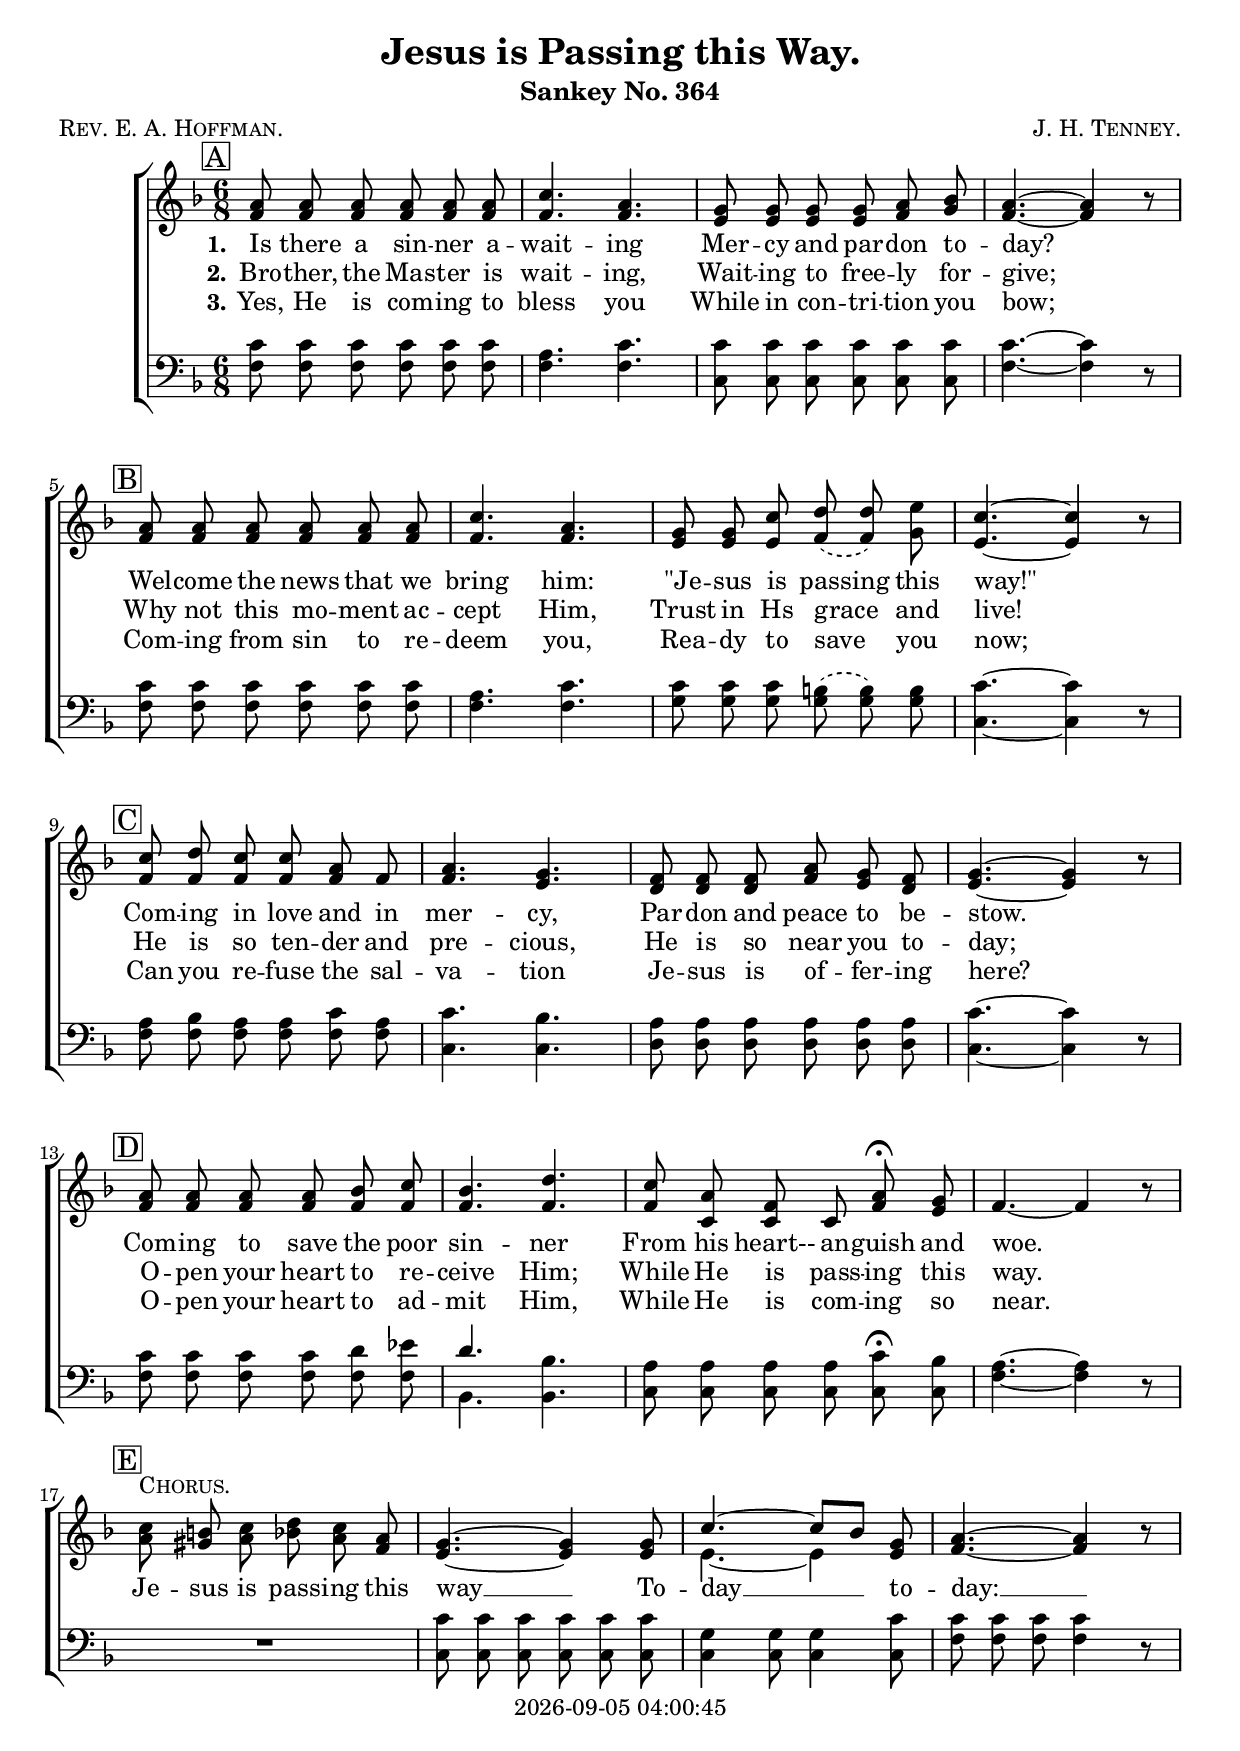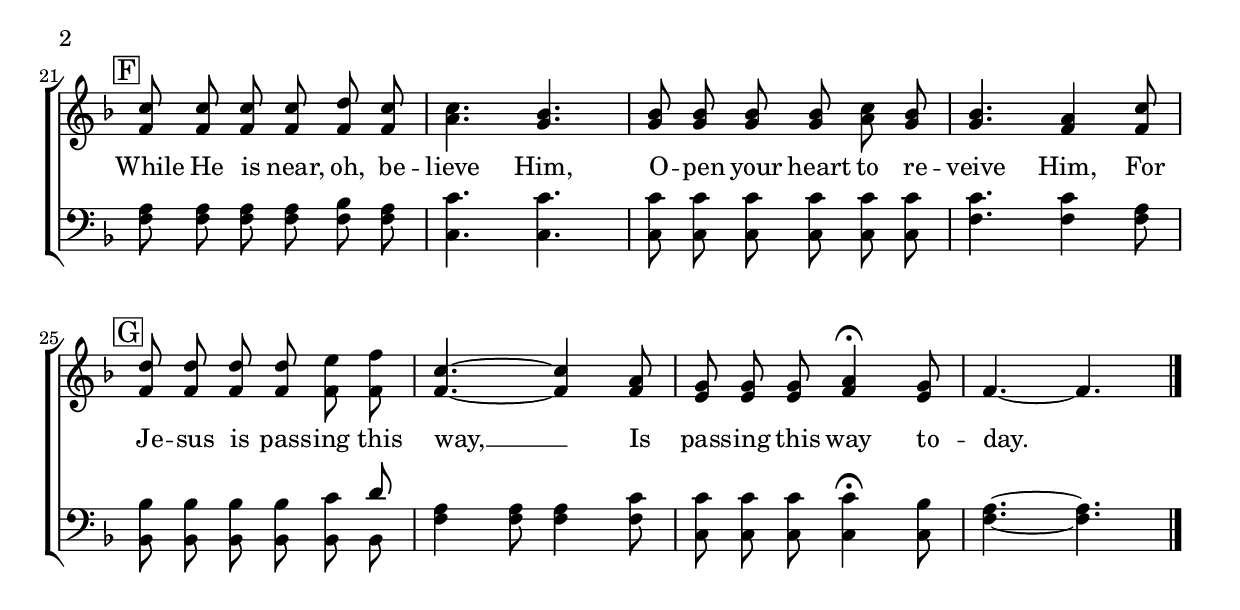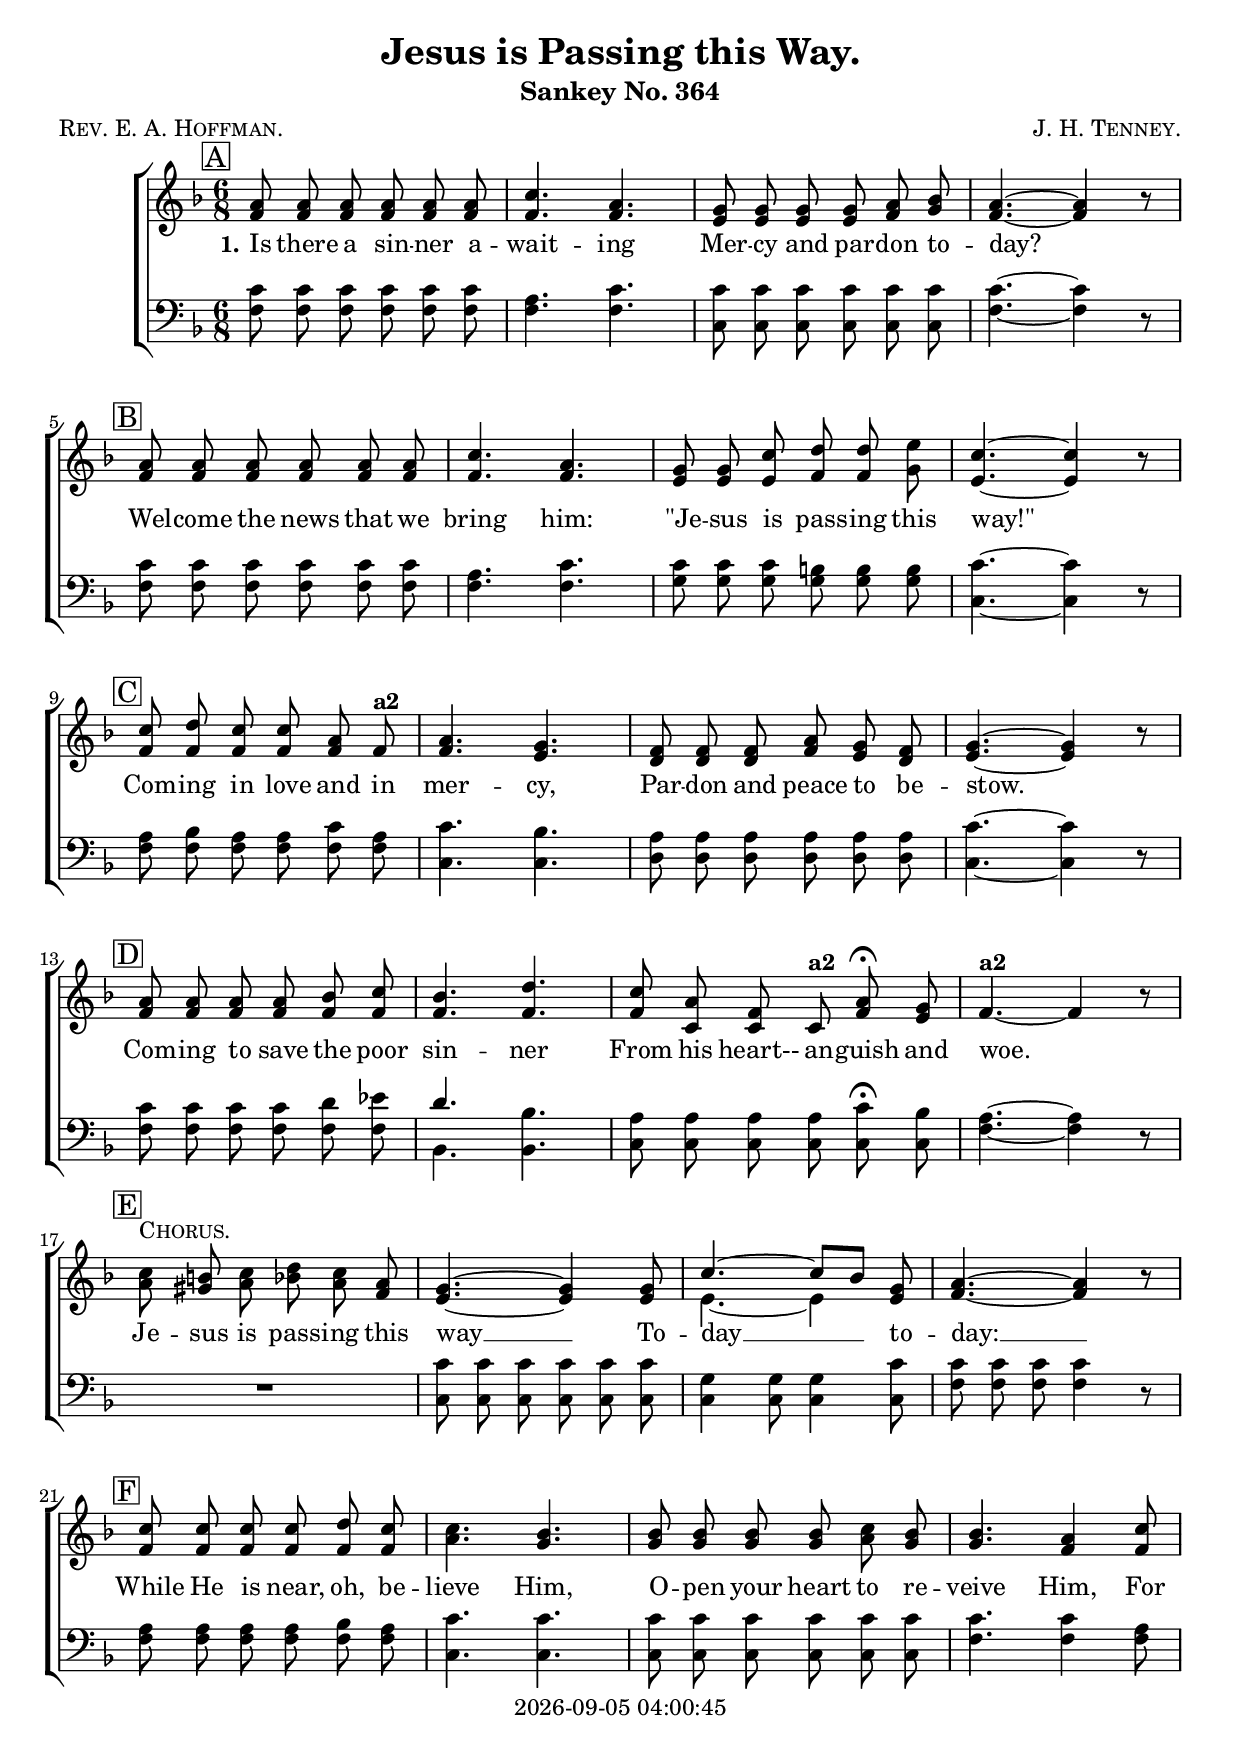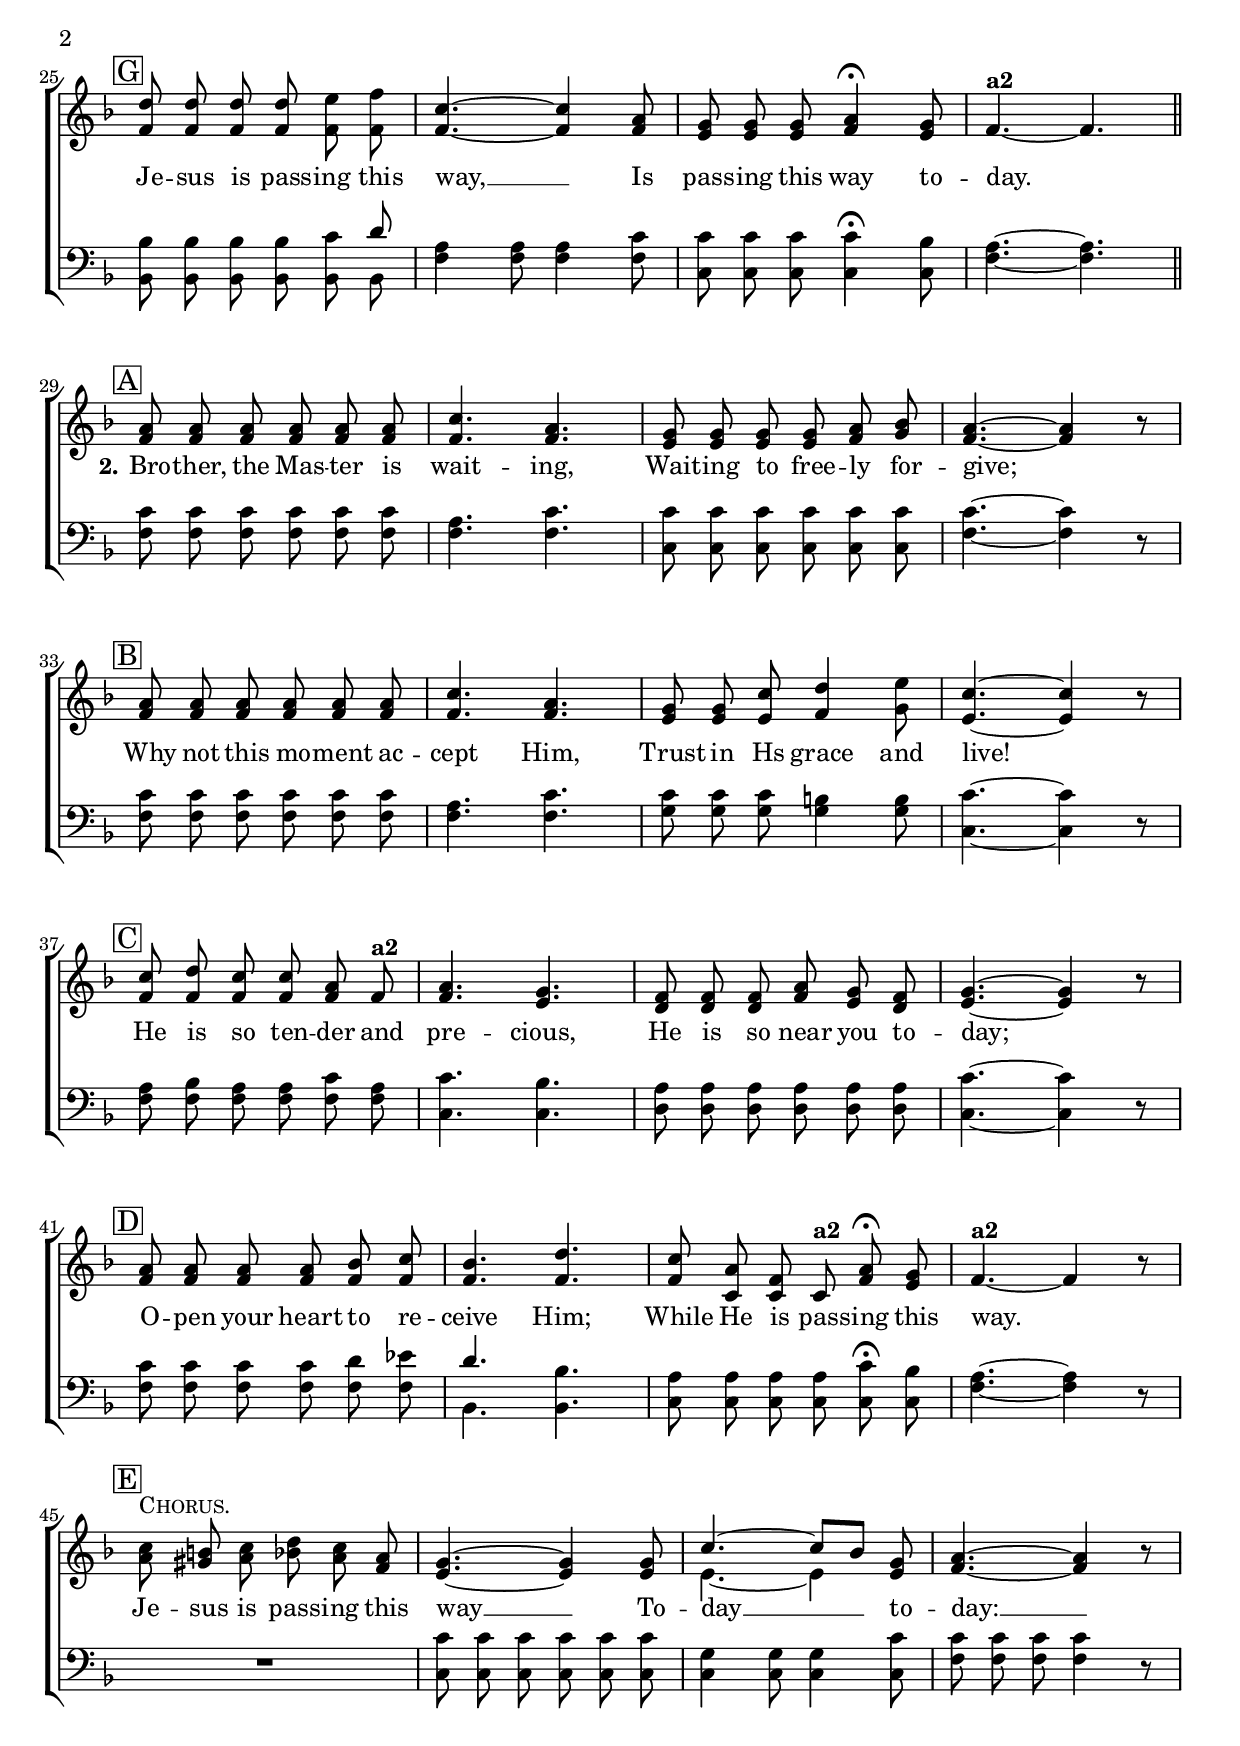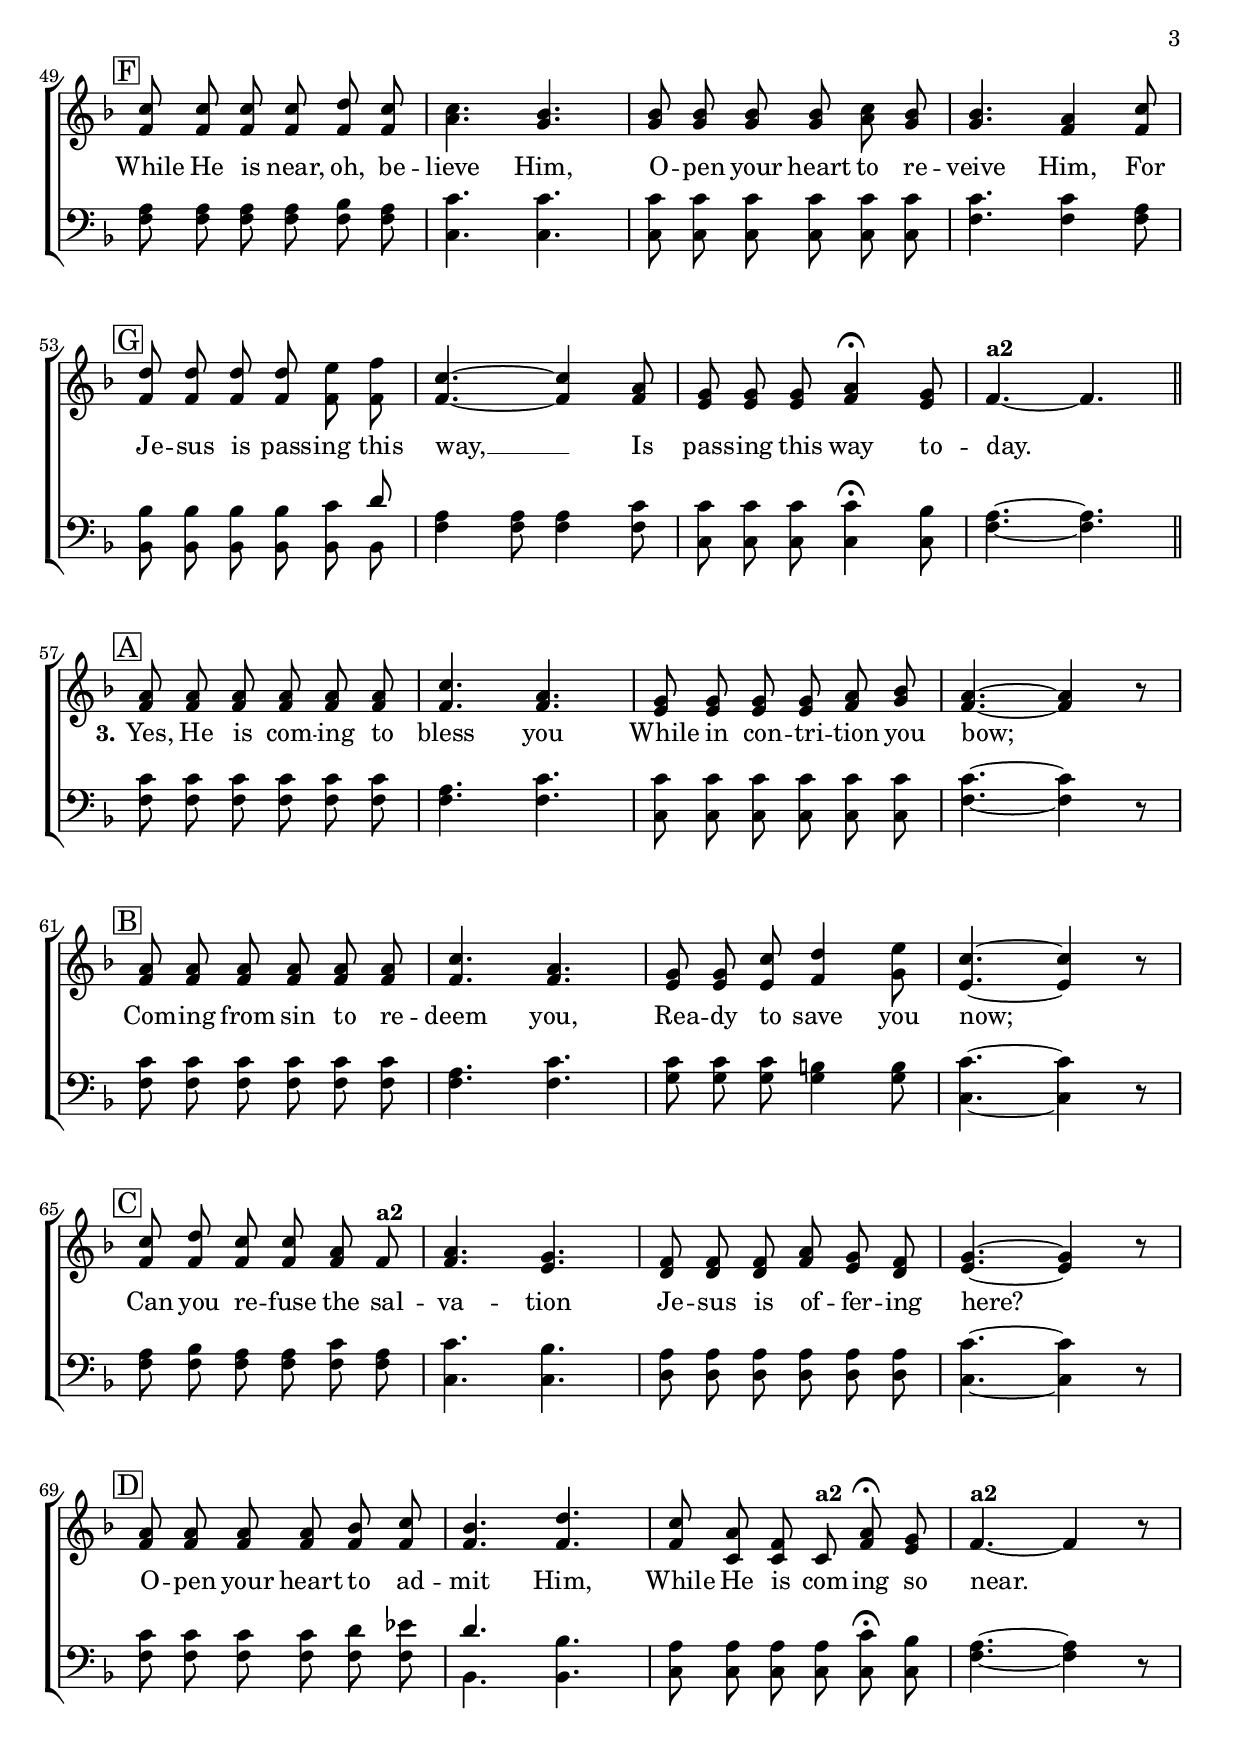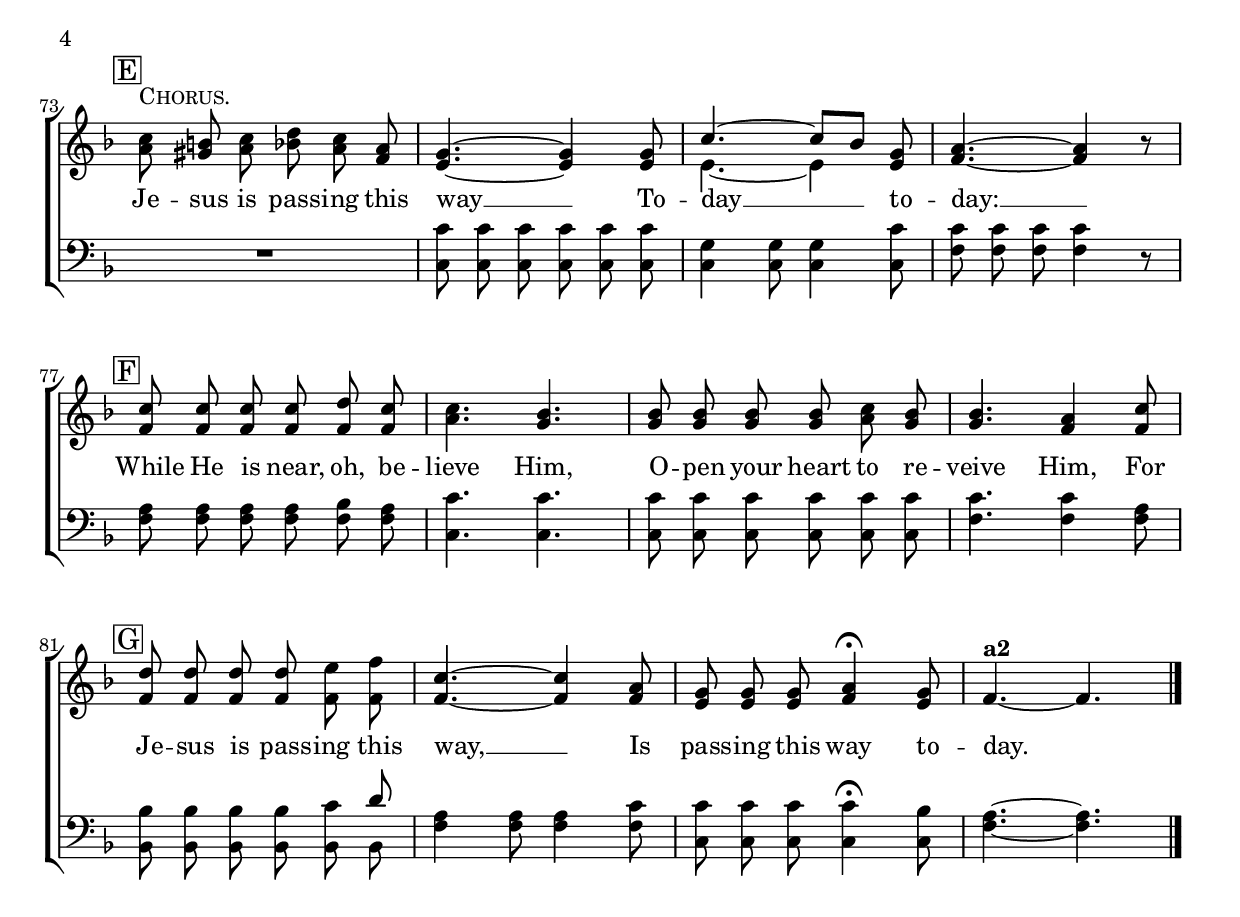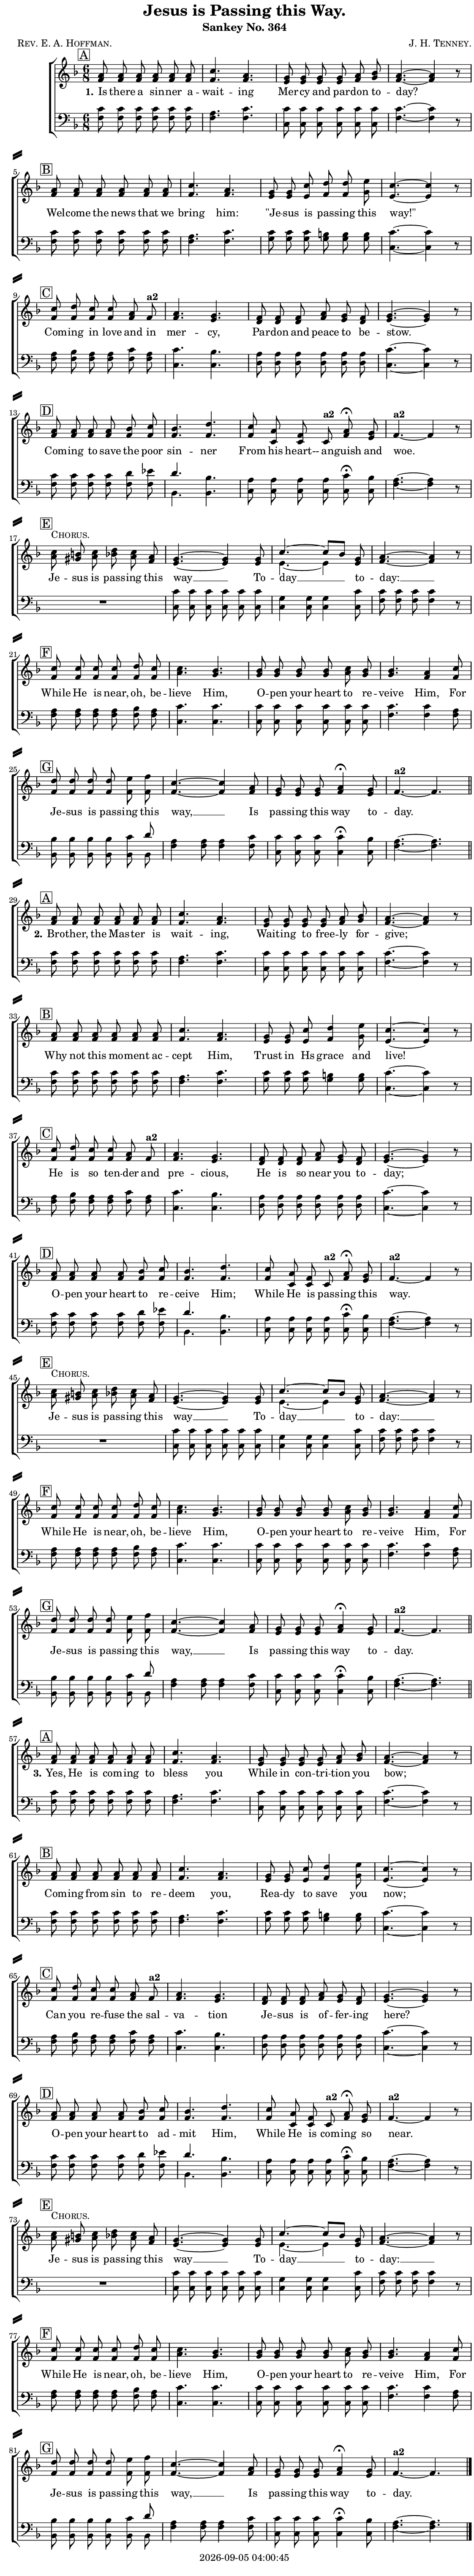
\version "2.22.1"

\include "articulate.ly"

today = #(strftime "%Y-%m-%d %H:%M:%S" (localtime (current-time)))

\header {
% centered at top
%  dedication  = "dedication"
  title       = "Jesus is Passing this Way."
  subtitle    = "Sankey No. 364"
%  subsubtitle = "Sankey 880 No. "
%  instrument  = "instrument"
  
% arrangement of following lines:
%
%  poet    composer
%  meter   arranger
%  piece       opus

  composer    = \markup\smallCaps "J. H. Tenney."
%  arranger    = "arranger"
%  opus        = "opus"

  poet        = \markup\smallCaps "Rev. E. A. Hoffman."
%  meter       = \markup\smallCaps "meter"
%  piece       = \markup\smallCaps "piece"

% centered at bottom
% tagline     = "tagline" % default lilypond version
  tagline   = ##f
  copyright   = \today
}

% #(set-global-staff-size 16)

global = {
  \key f \major
  \time 6/8
}

RehearsalTrack = {
% \set Score.currentBarNumber = #5
  \mark \markup { \box "A" } s2.*4
  \mark \markup { \box "B" } s2.*4
  \mark \markup { \box "C" } s2.*4
  \mark \markup { \box "D" } s2.*4
  \mark \markup { \box "E" } s2.*4
  \mark \markup { \box "F" } s2.*4
  \mark \markup { \box "G" } s2.*4
}

TempoTrack = {
  \set Score.tempoHideNote = ##t
  \tempo 4=120
}

nl = { \bar "||" \break }

soprano = \relative {
  \autoBeamOff
  a'8 8 8 8 8 8
  c4. a
  g8 8 8 8 a bes
  a4.~4 r8 \break
  a8 8 8 8 8 8 % B
  c4. a
  \tag #'rep     {\slurDashed g8  8 c d(d) e8 \slurSolid}
  \tag #'v1      {            g,8 8 c d d  e8           }
  \tag #'(v2 v3) {            g,8 8 c d4   e8           }
  c4.~4 r8 \break
  c8 d c c a f % C
  a4. g
  f8 8 8 a g f
  g4.~4 r8 \break
  a8 8 8 8 bes c % D
  bes4. d
  c8 a f c a'\fermata g
  f4.~4 r8 \break
  c'8^\markup\smallCaps Chorus. b c d c a % E
  g4.~4 8
  c4.~8[bes] g
  a4.~4 r8 \break
  c8 8 8 8 d c % F
  c4. bes
  bes8 8 8 8 c bes
  bes4. a4 c8 \break
  d8 8 8 8 e f % F
  c4.~4 a8
  g8 8 8 a4\fermata g8
  f4.~4.
}

alto = \relative {
  \autoBeamOff
  f'8 8 8 8 8 8
  f4. 4.
  e8 8 8 8 f g
  f4.~4 r8
  f8 8 8 8 8 8 % B
  f4. 4.
  \tag #'rep     {\slurDashed e8 8 8 f(f) \slurSolid g8}
  \tag #'v1      {            e8 8 8 f f             g8}
  \tag #'(v2 v3) {            e8 8 8 f4              g8}
  e4.~4 r8
  f8 8 8 8 8 8 % C
  f4. e
  d8 8 8 f e d
  e4.~4 r8
  f8 8 8 8 8 8 % D
  f4. 4.
  f8 c c c f\fermata e
  f4.~4 r8
  a8 gis a bes a f % E
  e4.~4 8
  e4.~4 8
  f4.~4 r8
  f8 8 8 8 8 8 % F
  a4. g
  g8 8 8 8 a g
  g4. f4 8
  f8 8 8 8 8 8 % G
  f4.~4 8
  e8 8 8 f4\fermata e8
  f4.~4.
}

tenor = \relative {
  \autoBeamOff
  c'8 8 8 8 8 8
  a4. c
  c8 8 8 8 8 8
  c4.~4 r8
  c8 8 8 8 8 8 % B
  a4. c

  \tag #'rep     {\slurDashed c8 8 8 b(b) b8 \slurSolid}
  \tag #'v1      {            c8 8 8 b b  b8           }
  \tag #'(v2 v3) {            c8 8 8 b4   b8           }
  c4.~4 r8
  a8 bes a a c a % C
  c4. bes
  a8 8 8 8 8 8
  c4.~4 r8
  c8 8 8 8 d ees % D
  d4. bes
  a8 8 8 8 c\fermata bes
  a4.~4 r8
  R2. % E
  c8 8 8 8 8 8
  g4 8 4 c8
  c8 8 8 4 r8
  a8 8 8 8 bes a % F
  c4. 4.
  c8 8 8 8 8 8
  c4. 4 a8
  bes8 8 8 8 c d % G
  a4 8 4 c8
  c8 8 8 4\fermata bes8
  a4.~4.
}

bass = \relative {
  \autoBeamOff
  f8 8 8 8 8 8
  f4. 4.
  c8 8 8 8 8 8
  f4.~4 r8
  f8 8 8 8 8 8 % B
  f4. 4.
  \tag #'rep     {\slurDashed g8 8 8 8(8) \slurSolid 8}
  \tag #'v1      {            g8 8 8 8 8             8}
  \tag #'(v2 v3) {            g8 8 8 4               8}
  c,4.~4 r8
  f8 8 8 8 8 8 % C
  c4. 4.
  d8 8 8 8 8 8
  c4.~4 r8
  f8 8 8 8 8 8 % D
  bes,4. 4.
  c8 8 8 8 8\fermata 8
  f4.~4 r8
  R2. % E
  c8 8 8 8 8 8
  c4 8 4 8
  f8 8 8 4 r8
  f8 8 8 8 8 8 % F
  c4. 4.
  c8 8 8 8 8 8
  f4. 4 8
  bes,8 8 8 8 8 8 % F
  f'4 8 4 8
  c8 8 8 4\fermata 8
  f4.~4.
}

nom  = {   \set ignoreMelismata = ##t }
yesm = { \unset ignoreMelismata       }

chorus = \lyricmode {
  Je -- sus is pass -- ing this way __
  To -- day __ to -- day: __
  While He is near, oh, be -- lieve Him,
  O -- pen your heart to re -- veive Him,
  For Je -- sus is pass -- ing this way, __
  Is pass -- ing this way to -- day.
}

verses = 3

wordsOne = \lyricmode {
  \set stanza = "1."
  Is there a sin -- ner a -- wait -- ing
  Mer -- cy and par -- don to -- day?
  Wel -- come the news that we bring him:
  "\"Je" -- sus is \nom pass -- ing \yesm this "way!\""
  Com -- ing in love and in mer -- cy,
  Par -- don and peace to be -- stow.
  Com -- ing to save the poor sin -- ner
  From his heart-- an -- guish and woe.
}
  
wordsTwo = \lyricmode {
  \set stanza = "2."
  Bro -- ther, the Mas -- ter is wait -- ing,
  Wait -- ing to free -- ly for -- give;
  Why not this mo -- ment ac -- cept Him,
  Trust in Hs grace and live!
  He is so ten -- der and pre -- cious,
  He is so near you to -- day;
  O -- pen your heart to re -- ceive Him;
  While He is pass -- ing this way.
}
  
wordsThree = \lyricmode {
  \set stanza = "3."
  Yes, He is com -- ing to bless you
  While in con -- tri -- tion you bow;
  Com -- ing from sin to re -- deem you,
  Rea -- dy to save you now;
  Can you re -- fuse the sal -- va -- tion
  Je -- sus is of -- fer -- ing here?
  O -- pen your heart to ad -- mit Him,
  While He is com -- ing so near.
}
  
wordsSingle = \lyricmode {
  \set stanza = "1."
  Is there a sin -- ner a -- wait -- ing
  Mer -- cy and par -- don to -- day?
  Wel -- come the news that we bring him:
  "\"Je" -- sus is pass -- ing this "way!\""
  Com -- ing in love and in mer -- cy,
  Par -- don and peace to be -- stow.
  Com -- ing to save the poor sin -- ner
  From his heart-- an -- guish and woe.
  Je -- sus is pass -- ing this way __
  To -- day __ to -- day: __
  While He is near, oh, be -- lieve Him,
  O -- pen your heart to re -- veive Him,
  For Je -- sus is pass -- ing this way, __
  Is pass -- ing this way to -- day.

  \set stanza = "2."
  Bro -- ther, the Mas -- ter is wait -- ing,
  Wait -- ing to free -- ly for -- give;
  Why not this mo -- ment ac -- cept Him,
  Trust in Hs grace and live!
  He is so ten -- der and pre -- cious,
  He is so near you to -- day;
  O -- pen your heart to re -- ceive Him;
  While He is pass -- ing this way.
  Je -- sus is pass -- ing this way __
  To -- day __ to -- day: __
  While He is near, oh, be -- lieve Him,
  O -- pen your heart to re -- veive Him,
  For Je -- sus is pass -- ing this way, __
  Is pass -- ing this way to -- day.

  \set stanza = "3."
  Yes, He is com -- ing to bless you
  While in con -- tri -- tion you bow;
  Com -- ing from sin to re -- deem you,
  Rea -- dy to save you now;
  Can you re -- fuse the sal -- va -- tion
  Je -- sus is of -- fer -- ing here?
  O -- pen your heart to ad -- mit Him,
  While He is com -- ing so near.
  Je -- sus is pass -- ing this way __
  To -- day __ to -- day: __
  While He is near, oh, be -- lieve Him,
  O -- pen your heart to re -- veive Him,
  For Je -- sus is pass -- ing this way, __
  Is pass -- ing this way to -- day.
}

wordsMidi = \lyricmode {
  \set stanza = "1."
  "Is " "there " "a " sin "ner " a wait "ing "
  "\nMer" "cy " "and " par "don " to "day? "
  "\nWel" "come " "the " "news " "that " "we " "bring " "him: "
  "\n\"Je" "sus " "is " pass "ing " "this " "way!\" "
  "\nCom" "ing " "in " "love " "and " "in " mer "cy, "
  "\nPar" "don " "and " "peace " "to " be "stow. "
  "\nCom" "ing " "to " "save " "the " "poor " sin "ner "
  "\nFrom " "his " heart an "guish " "and " "woe. "
  "\nJe" "sus " "is " pass "ing " "this " "way " 
  "\nTo" "day "  to "day: " 
  "\nWhile " "He " "is " "near, " "oh, " be "lieve " "Him, "
  "\nO" "pen " "your " "heart " "to " re "veive " "Him, "
  "\nFor " Je "sus " "is " pass "ing " "this " "way, " 
  "\nIs " pass "ing " "this " "way " to "day. "

  \set stanza = "2."
  "\nBro" "ther, " "the " Mas "ter " "is " wait "ing, "
  "\nWait" "ing " "to " free "ly " for "give; "
  "\nWhy " "not " "this " mo "ment " ac "cept " "Him, "
  "\nTrust " "in " "Hs " "grace " "and " "live! "
  "\nHe " "is " "so " ten "der " "and " pre "cious, "
  "\nHe " "is " "so " "near " "you " to "day; "
  "\nO" "pen " "your " "heart " "to " re "ceive " "Him; "
  "\nWhile " "He " "is " pass "ing " "this " "way. "
  "\nJe" "sus " "is " pass "ing " "this " "way " 
  "\nTo" "day "  to "day: " 
  "\nWhile " "He " "is " "near, " "oh, " be "lieve " "Him, "
  "\nO" "pen " "your " "heart " "to " re "veive " "Him, "
  "\nFor " Je "sus " "is " pass "ing " "this " "way, " 
  "\nIs " pass "ing " "this " "way " to "day. "

  \set stanza = "3."
  "\nYes, " "He " "is " com "ing " "to " "bless " "you "
  "\nWhile " "in " con tri "tion " "you " "bow; "
  "\nCom" "ing " "from " "sin " "to " re "deem " "you, "
  "\nRea" "dy " "to " "save " "you " "now; "
  "\nCan " "you " re "fuse " "the " sal va "tion "
  "\nJe" "sus " "is " of fer "ing " "here? "
  "\nO" "pen " "your " "heart " "to " ad "mit " "Him, "
  "\nWhile " "He " "is " com "ing " "so " "near. "
  "\nJe" "sus " "is " pass "ing " "this " "way " 
  "\nTo" "day "  to "day: " 
  "\nWhile " "He " "is " "near, " "oh, " be "lieve " "Him, "
  "\nO" "pen " "your " "heart " "to " re "veive " "Him, "
  "\nFor " Je "sus " "is " pass "ing " "this " "way, " 
  "\nIs " pass "ing " "this " "way " to "day. "
}

\book {
  \bookOutputSuffix "midi"
  \score {
%    \articulate
        \new ChoirStaff <<
                                % Soprano staff
          \new Staff = soprano
          <<
            \new Voice { \repeat unfold \verses \TempoTrack     }
            \new Voice { \global
                         \keepWithTag #'v1 \soprano
                         \keepWithTag #'v2 \soprano
                         \keepWithTag #'v3 \soprano
                         \bar "|."
                       }
            \addlyrics \wordsMidi
          >>
                                % Alto staff
          \new Staff = alto
          <<
            \new Voice { \global
                         \keepWithTag #'v1 \alto \nl
                         \keepWithTag #'v2 \alto \nl
                         \keepWithTag #'v3 \alto \nl
                         \bar "|."
                       }
          >>
                                % Tenor staff
          \new Staff = tenor
          <<
            \clef "treble_8"
            \new Voice { \global
                         \keepWithTag #'v1 \tenor
                         \keepWithTag #'v2 \tenor
                         \keepWithTag #'v3 \tenor
                       }
          >>
                                % Bass staff
          \new Staff = bass
          <<
            \clef "bass"
            \new Voice { \global
                         \keepWithTag #'v1 \bass
                         \keepWithTag #'v2 \bass
                         \keepWithTag #'v3 \bass
                       }
          >>
        >>
    \midi {}
  }
}

\book {
  \bookOutputSuffix "repeat"
  \score {
        \new ChoirStaff <<
                                  % Joint soprano/alto staff
          \new Staff \with { printPartCombineTexts = ##f }
          <<
            \new Voice \RehearsalTrack
            \new Voice \TempoTrack
            \new NullVoice = "aligner" \keepWithTag #'rep \soprano
            \new Voice = "women" \partCombine { \global \keepWithTag #'rep \soprano \bar "|." } { \global \keepWithTag #'rep \alto }
            \new Lyrics \lyricsto "aligner" { \wordsOne \chorus }
            \new Lyrics \lyricsto "aligner"   \wordsTwo
            \new Lyrics \lyricsto "aligner"   \wordsThree
          >>
                                  % Joint tenor/bass staff
          \new Staff \with { printPartCombineTexts = ##f }
          <<
            \clef "bass"
            \new Voice = "men" \partCombine { \global \keepWithTag #'rep \tenor } { \global \keepWithTag #'rep \bass }
          >>
        >>
    \layout {
      indent = 1.5\cm
      \pointAndClickOff
      \context {
        \Staff \RemoveAllEmptyStaves
      }
    }
  }
}

\book {
  \bookOutputSuffix "single"
  \score {
        \new ChoirStaff <<
                                % Joint soprano.alto staff
          \new Staff = women
          <<
            \new Voice { \repeat unfold \verses \RehearsalTrack }
            \new Voice { \repeat unfold \verses \TempoTrack     }
            \new NullVoice = aligner {
              \keepWithTag #'v1 \soprano
              \keepWithTag #'v2 \soprano
              \keepWithTag #'v3 \soprano
            }
            \new Voice \partCombine
                       { \global
                         \keepWithTag #'v1 \soprano
                         \keepWithTag #'v2 \soprano
                         \keepWithTag #'v3 \soprano
                         \bar "|."
                       }
                       { \global
                         \keepWithTag #'v1 \alto \nl
                         \keepWithTag #'v2 \alto \nl
                         \keepWithTag #'v3 \alto \nl
                         \bar "|."
                       }
            \new Lyrics \lyricsto aligner  \wordsSingle
          >>
                                % Joint tenor/bass staff
          \new Staff = men
          <<
            \clef "bass"
            \new Voice \partCombine
                       { \global
                         \keepWithTag #'v1 \tenor
                         \keepWithTag #'v2 \tenor
                         \keepWithTag #'v3 \tenor
                       }
                       { \global
                         \keepWithTag #'v1 \bass
                         \keepWithTag #'v2 \bass
                         \keepWithTag #'v3 \bass
                       }
          >>
        >>
    \layout {
      indent = 1.5\cm
      \pointAndClickOff
      \context {
        \Staff \RemoveAllEmptyStaves
      }
    }
  }
}

\book {
  \bookOutputSuffix "singlepage"
  \paper {
    top-margin = 0
    left-margin = 7
    right-margin = 1
    paper-width = 190\mm
    page-breaking = #ly:one-page-breaking
    system-system-spacing.basic-distance = #15
    system-separator-markup = \slashSeparator
  }
  \score {
        \new ChoirStaff <<
                                % Joint soprano.alto staff
          \new Staff = women
          <<
            \new Voice { \repeat unfold \verses \RehearsalTrack }
            \new Voice { \repeat unfold \verses \TempoTrack     }
            \new NullVoice = aligner {
              \keepWithTag #'v1 \soprano
              \keepWithTag #'v2 \soprano
              \keepWithTag #'v3 \soprano
            }
            \new Voice \partCombine
                       { \global
                         \keepWithTag #'v1 \soprano
                         \keepWithTag #'v2 \soprano
                         \keepWithTag #'v3 \soprano
                         \bar "|."
                       }
                       { \global
                         \keepWithTag #'v1 \alto \nl
                         \keepWithTag #'v2 \alto \nl
                         \keepWithTag #'v3 \alto \nl
                         \bar "|."
                       }
            \new Lyrics \lyricsto aligner  \wordsSingle
          >>
                                % Joint tenor/bass staff
          \new Staff = men
          <<
            \clef "bass"
            \new Voice \partCombine
                       { \global
                         \keepWithTag #'v1 \tenor
                         \keepWithTag #'v2 \tenor
                         \keepWithTag #'v3 \tenor
                       }
                       { \global
                         \keepWithTag #'v1 \bass
                         \keepWithTag #'v2 \bass
                         \keepWithTag #'v3 \bass
                       }
          >>
        >>
    \layout {
      indent = 1.5\cm
      \pointAndClickOff
      \context {
        \Staff \RemoveAllEmptyStaves
      }
    }
  }
}
